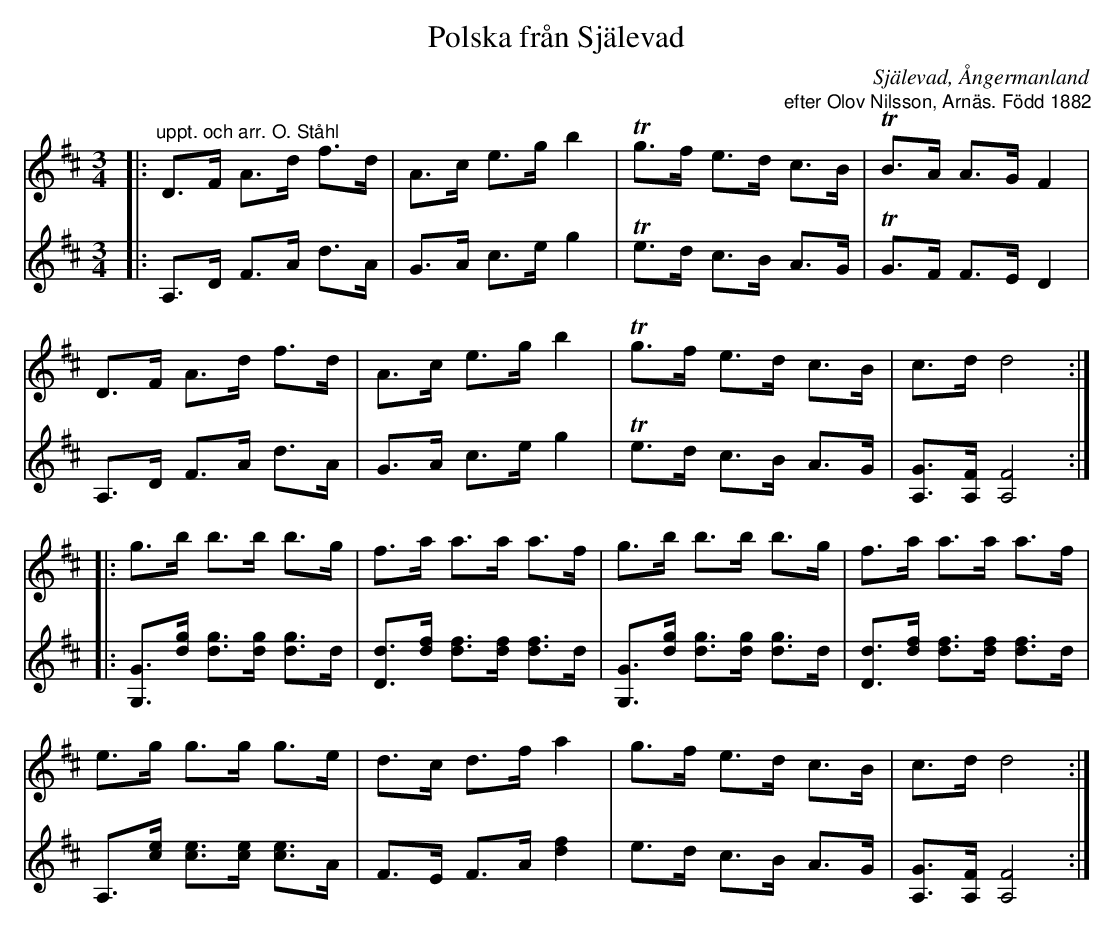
X:1
T:Polska från Själevad
O:Själevad, Ångermanland
M:3/4
L:1/8
K:D
V:1
|: "^uppt. och arr. O. Ståhl" D>F A>d f>d | A>c e>g b2 | !trill! g>f e>d "^efter Olov Nilsson, Arnäs. Född 1882"c>B | !trill! B>A A>G F2 |
D>F A>d f>d | A>c e>g b2 | !trill! g>f e>d c>B | c>d d4 :|
|: g>b b>b b>g | f>a a>a a>f | g>b b>b b>g | f>a a>a a>f |
e>g g>g g>e | d>c d>f a2 | g>f e>d c>B | c>d d4 :|
V:2
|: A,>D F>A d>A | G>A c>e g2 | !trill! e>d c>B A>G | !trill! G>F F>E D2 |
A,>D F>A d>A | G>A c>e g2 | !trill! e>d c>B A>G | [A,G]>[A,F] [A,F]4  :|
|: [G,G]>[dg] [dg]>[dg] [dg]>d | [Dd]>[df] [df]>[df] [df]>d | [G,G]>[dg] [dg]>[dg] [dg]>d | [Dd]>[df] [df]>[df] [df]>d |
 A,>[ce] [ce]>[ce] [ce]>A| F>E F>A [df]2 | e>d c>B A>G | [A,G]>[A,F] [A,F]4 :|
